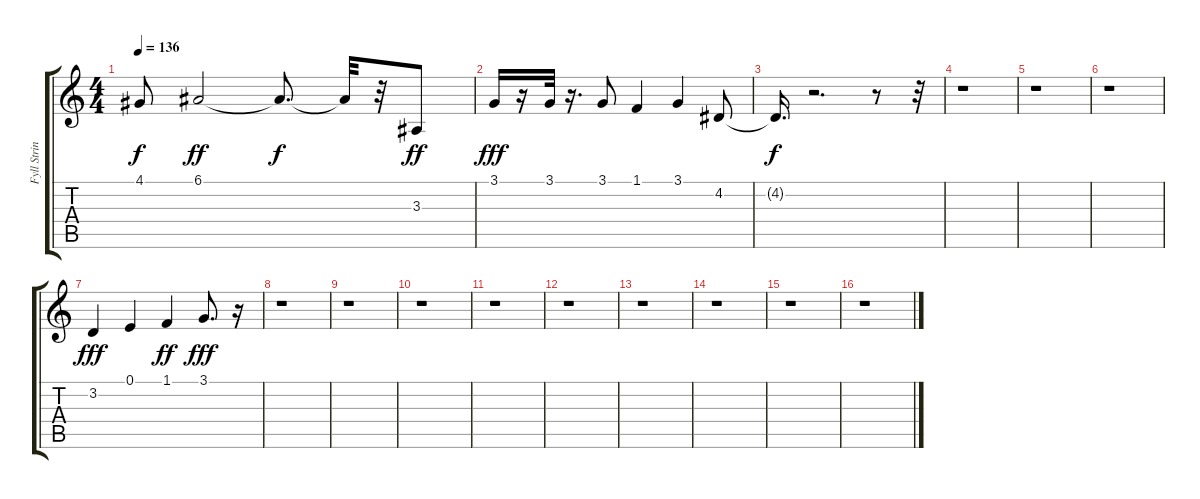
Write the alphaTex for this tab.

\track ("Fyll String" "Fyll Strin") {instrument synthstrings1}
\staff {score tabs}
\tuning (E4 B3 G3 D3 A2 E2) {hide}
\ts (4 4)
\tempo 136
\clef g2
\ks c
4.1{t}.8{dy f} 6.1.2{dy ff} 6.1{t}.8{d dy f} 6.1{t}.32 r.32 3.3.8{dy ff} |
3.1.16{dy fff} r.16 3.1.32 r.16{d} 3.1.8 1.1.4 3.1.4 4.2.8 |
4.2{t}.16{d dy f} r.2{d} r.8 r.32 |
r.1 |
r.1 |
r.1 |
3.2.4{dy fff volume 11} 0.1.4 1.1.4{dy ff volume 11} 3.1.8{d dy fff} r.16 |
r.1 |
r.1 |
r.1 |
r.1 |
r.1 |
r.1 |
r.1 |
r.1 |
r.1
